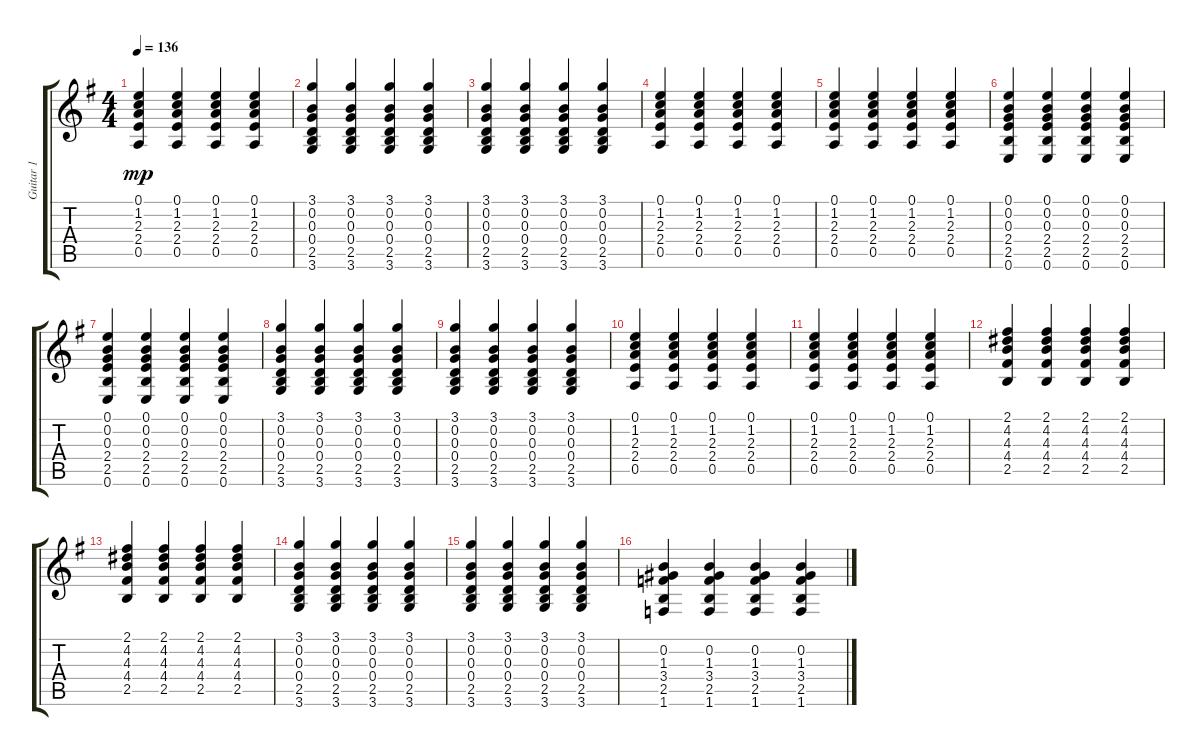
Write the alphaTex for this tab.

\track ("Guitar 1" "Guitar 1") {instrument electricguitarclean}
\staff {score tabs}
\tuning (E4 B3 G3 D3 A2 E2) {hide}
\ts (4 4)
\tempo 136
\clef g2
\ks g
(0.1 1.2 2.3 2.4 0.5).4{dy mp} (0.1 1.2 2.3 2.4 0.5).4 (0.1 1.2 2.3 2.4 0.5).4 (0.1 1.2 2.3 2.4 0.5).4 |
(3.1 0.2 0.3 0.4 2.5 3.6).4 (3.1 0.2 0.3 0.4 2.5 3.6).4 (3.1 0.2 0.3 0.4 2.5 3.6).4 (3.1 0.2 0.3 0.4 2.5 3.6).4 |
(3.1 0.2 0.3 0.4 2.5 3.6).4 (3.1 0.2 0.3 0.4 2.5 3.6).4 (3.1 0.2 0.3 0.4 2.5 3.6).4 (3.1 0.2 0.3 0.4 2.5 3.6).4 |
(0.1 1.2 2.3 2.4 0.5).4 (0.1 1.2 2.3 2.4 0.5).4 (0.1 1.2 2.3 2.4 0.5).4 (0.1 1.2 2.3 2.4 0.5).4 |
(0.1 1.2 2.3 2.4 0.5).4 (0.1 1.2 2.3 2.4 0.5).4 (0.1 1.2 2.3 2.4 0.5).4 (0.1 1.2 2.3 2.4 0.5).4 |
(0.1 0.2 0.3 2.4 2.5 0.6).4 (0.1 0.2 0.3 2.4 2.5 0.6).4 (0.1 0.2 0.3 2.4 2.5 0.6).4 (0.1 0.2 0.3 2.4 2.5 0.6).4 |
(0.1 0.2 0.3 2.4 2.5 0.6).4 (0.1 0.2 0.3 2.4 2.5 0.6).4 (0.1 0.2 0.3 2.4 2.5 0.6).4 (0.1 0.2 0.3 2.4 2.5 0.6).4 |
(3.1 0.2 0.3 0.4 2.5 3.6).4 (3.1 0.2 0.3 0.4 2.5 3.6).4 (3.1 0.2 0.3 0.4 2.5 3.6).4 (3.1 0.2 0.3 0.4 2.5 3.6).4 |
(3.1 0.2 0.3 0.4 2.5 3.6).4 (3.1 0.2 0.3 0.4 2.5 3.6).4 (3.1 0.2 0.3 0.4 2.5 3.6).4 (3.1 0.2 0.3 0.4 2.5 3.6).4 |
(0.1 1.2 2.3 2.4 0.5).4 (0.1 1.2 2.3 2.4 0.5).4 (0.1 1.2 2.3 2.4 0.5).4 (0.1 1.2 2.3 2.4 0.5).4 |
(0.1 1.2 2.3 2.4 0.5).4 (0.1 1.2 2.3 2.4 0.5).4 (0.1 1.2 2.3 2.4 0.5).4 (0.1 1.2 2.3 2.4 0.5).4 |
(2.1 4.2 4.3 4.4 2.5).4 (2.1 4.2 4.3 4.4 2.5).4 (2.1 4.2 4.3 4.4 2.5).4 (2.1 4.2 4.3 4.4 2.5).4 |
(2.1 4.2 4.3 4.4 2.5).4 (2.1 4.2 4.3 4.4 2.5).4 (2.1 4.2 4.3 4.4 2.5).4 (2.1 4.2 4.3 4.4 2.5).4 |
(3.1 0.2 0.3 0.4 2.5 3.6).4 (3.1 0.2 0.3 0.4 2.5 3.6).4 (3.1 0.2 0.3 0.4 2.5 3.6).4 (3.1 0.2 0.3 0.4 2.5 3.6).4 |
(3.1 0.2 0.3 0.4 2.5 3.6).4 (3.1 0.2 0.3 0.4 2.5 3.6).4 (3.1 0.2 0.3 0.4 2.5 3.6).4 (3.1 0.2 0.3 0.4 2.5 3.6).4 |
(0.2 1.3 3.4 2.5 1.6).4 (0.2 1.3 3.4 2.5 1.6).4 (0.2 1.3 3.4 2.5 1.6).4 (0.2 1.3 3.4 2.5 1.6).4
